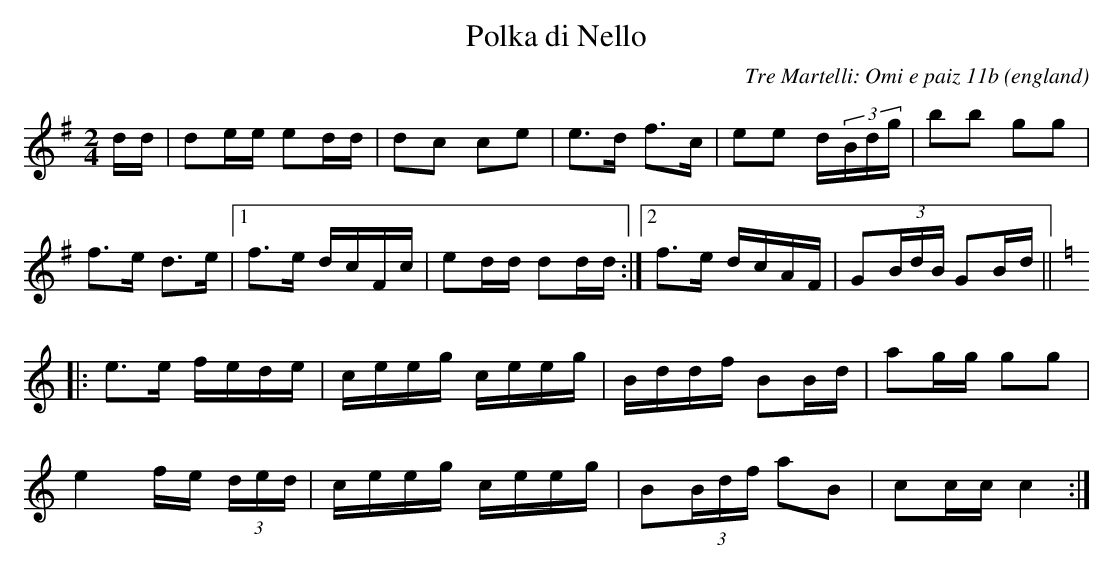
X:1
T:Polka di Nello
O:england
C:Tre Martelli: Omi e paiz 11b
M:2/4
L:1/16
K:G
dd|d2ee e2dd|d2c2 c2e2|e3d f3c|e2e2 d(3Bdg|b2b2 g2g2|
f3e d3e|1 f3e dcFc|e2dd d2dd:|2 f3e dcAF|G2(3BdB G2Bd||
K:C
|:e3e fede|ceeg ceeg|Bddf B2Bd|a2gg g2g2|
e4 fe (3ded|ceeg ceeg|B2(3Bdf a2B2|c2cc c4:|
